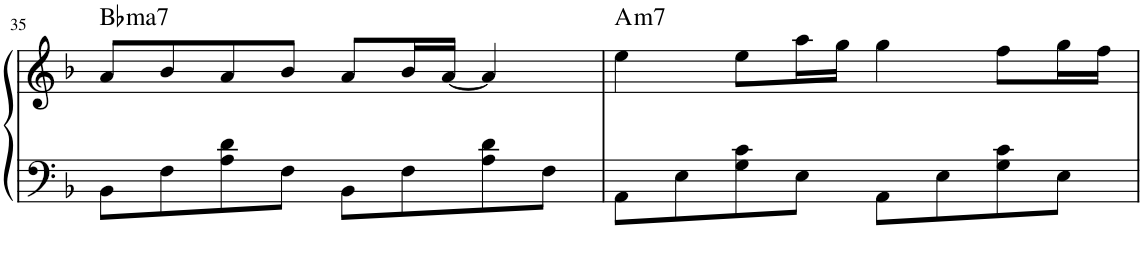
**kern	**kern	**harte
*part1	*part1	*part1
*staff2	*staff1	*
*I"Piano	*	*
*I'Pno.	*	*
!!LO:PB:g=z
*clefF4	*clefG2	*
*k[b-]	*k[b-]	*
*M4/4	*M4/4	*
=35	=35	=35
!	!	!LO:H:kt=ma7
8BB-\L	8a/L	Bb:maj7
8F\	8b-/	.
8A\ 8d\	8a/	.
8F\J	8b-/J	.
8BB-\L	8a/L	.
8F\	16b-/L	.
.	[16a/JJ	.
8A\ 8d\	4a/]	.
8F\J	.	.
=36	=36	=36
!	!	!LO:H:kt=m7
8AA\L	4ee\	A:min7
8E\	.	.
8G\ 8c\	8ee\L	.
8E\J	16aa\L	.
.	16gg\JJ	.
8AA\L	4gg\	.
8E\	.	.
8G\ 8c\	8ff\L	.
8E\J	16gg\L	.
.	16ff\JJ	.
=	=	=
*-	*-	*-
